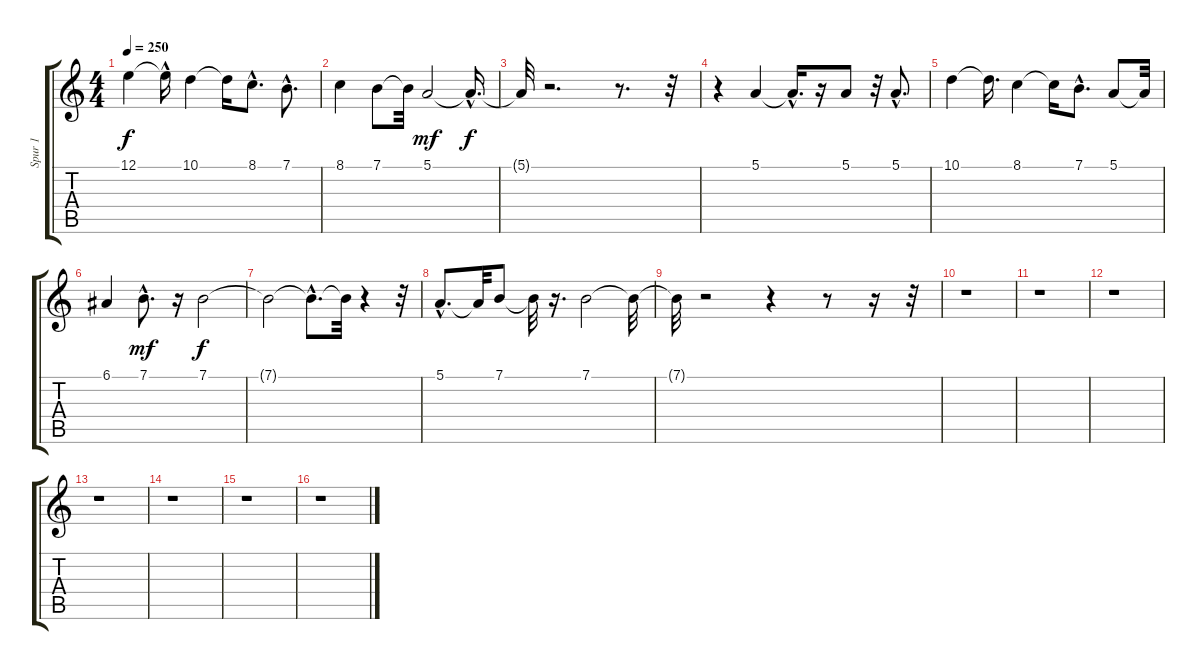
\track ("Spur 1" "Spur 1") {instrument flute}
\staff {score tabs}
\tuning (E4 B3 G3 D3 A2 E2) {hide}
\ts (4 4)
\tempo 250
\clef g2
\ks c
12.1{t}.4{dy f} 12.1{hac t}.16 10.1.4 10.1{t}.16 8.1{hac}.8{d} 7.1{hac}.8{d} |
8.1.4 7.1.8 7.1{t}.32 5.1.2{dy mf} 5.1{hac t}.16{d dy f} |
5.1{t}.32 r.2{d} r.8{d} r.32 |
r.4 5.1.4 5.1{hac t}.16{d} r.16 5.1.8 r.32 5.1{hac}.8{d} |
10.1.4 10.1{t}.16{d} 8.1.4 8.1{t}.16 7.1{hac}.8{d} 5.1.8 5.1{t}.32 |
6.1.4 7.1{hac}.8{d dy mf} r.16 7.1.2{dy f} |
7.1{t}.2 7.1{hac t}.8{d} 7.1{t}.32 r.4 r.32 |
5.1{hac}.8{d} 5.1{t}.32 7.1.8 7.1{t}.32 r.16{d} 7.1.2 7.1{t}.32 |
7.1{t}.32 r.2 r.4 r.8 r.16 r.32 |
r.1 |
r.1 |
r.1 |
r.1 |
r.1 |
r.1 |
r.1
